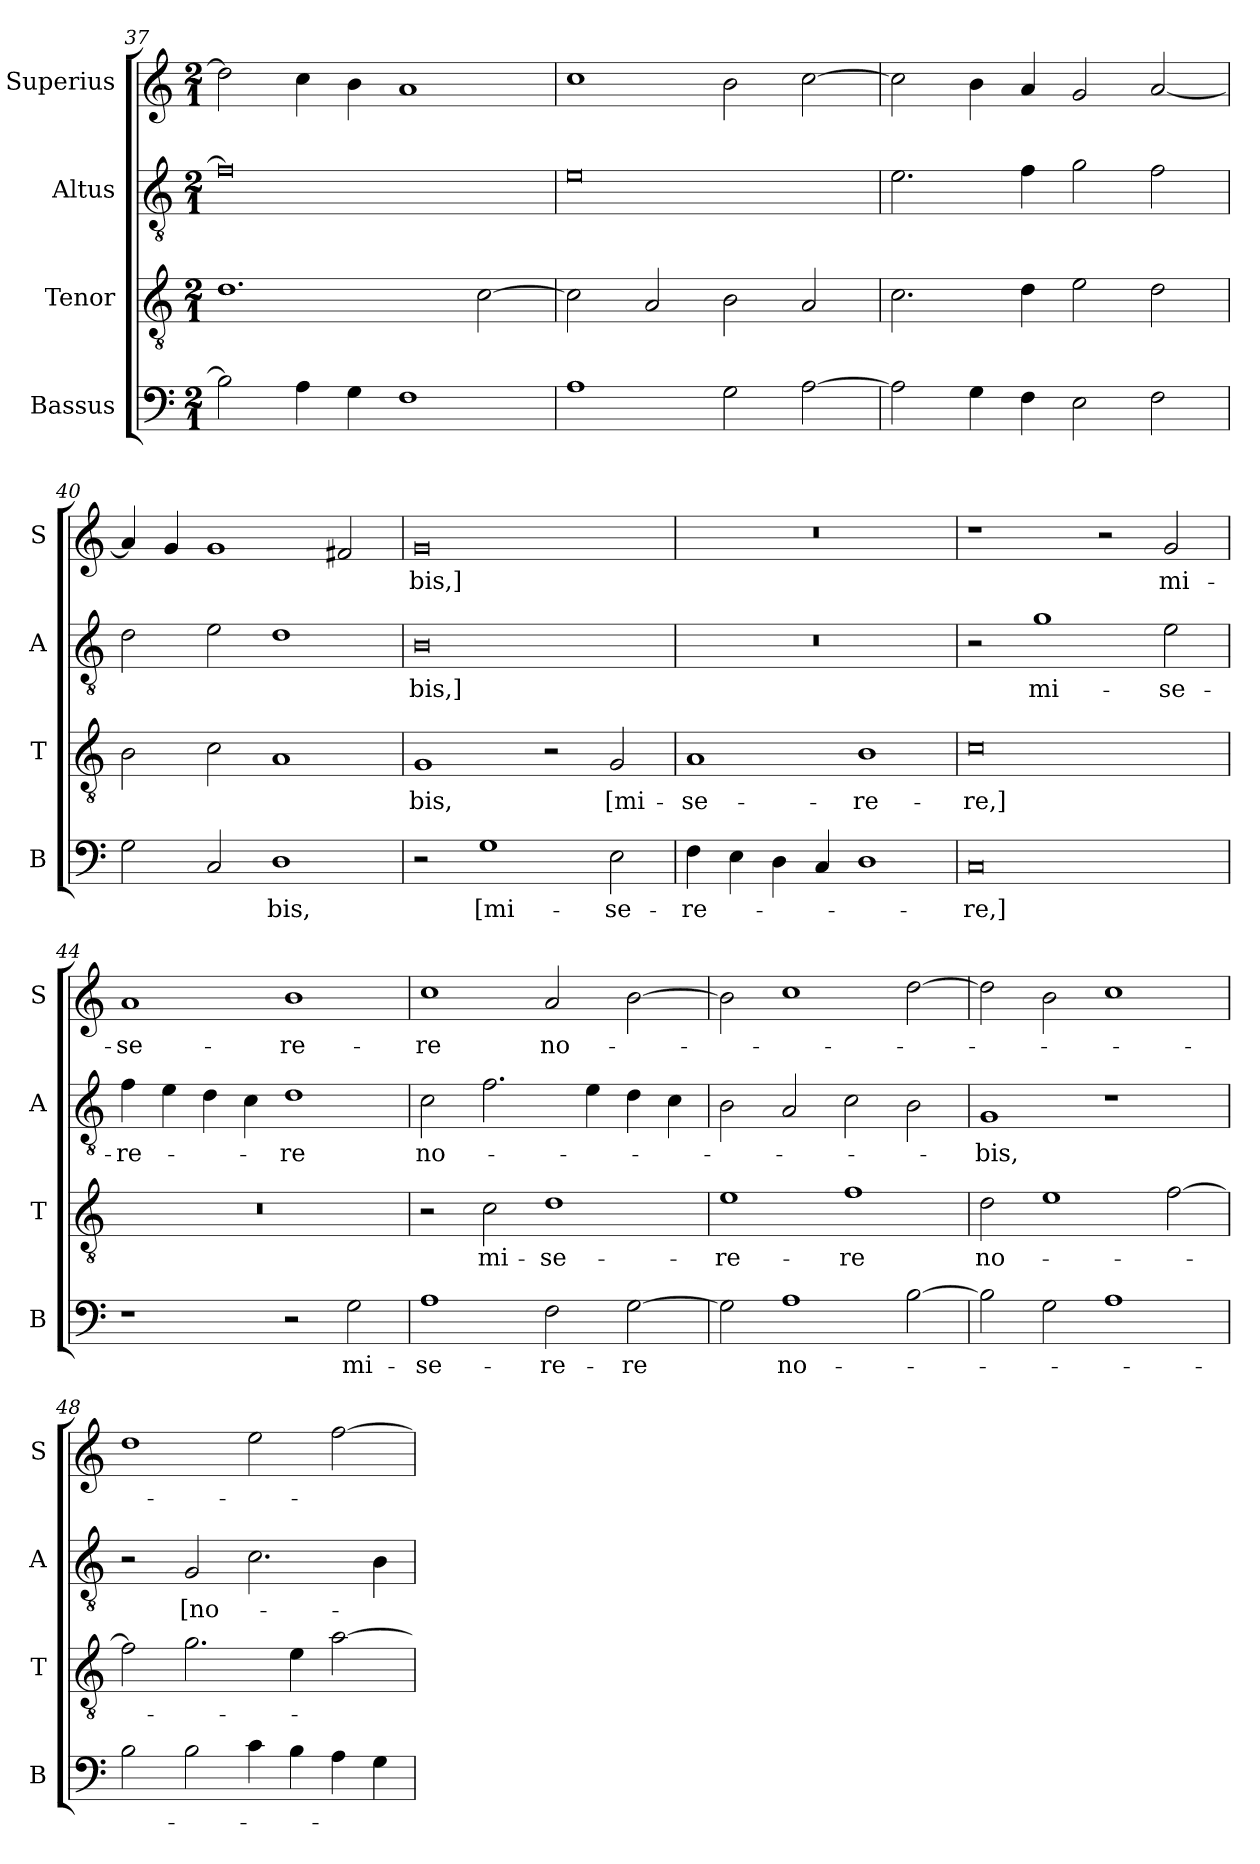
**kern	**text	**kern	**text	**kern	**text	**kern	**text
*part4	*part4	*part3	*part3	*part2	*part2	*part1	*part1
*staff4	*staff4	*staff3	*staff3	*staff2	*staff2	*staff1	*staff1
*I"Bassus	*	*I"Tenor	*	*I"Altus	*	*I"Superius	*
*I'B	*	*I'T	*	*I'A	*	*I'S	*
*clefF4	*	*clefGv2	*	*clefGv2	*	*clefG2	*
*k[]	*	*k[]	*	*k[]	*	*k[]	*
*M2/1	*	*M2/1	*	*M2/1	*	*M2/1	*
=37	=37	=37	=37	=37	=37	=37	=37
2B-\]	.	1.d	.	0f]	.	2dd\]	.
4A\	.	.	.	.	.	4cc\	.
4G\	.	.	.	.	.	4b\	.
1F	.	.	.	.	.	1a	.
.	.	[2c\	.	.	.	.	.
=38	=38	=38	=38	=38	=38	=38	=38
1A	.	2c\]	.	0e	.	1cc	.
.	.	2A/	.	.	.	.	.
2G\	.	2B\	.	.	.	2b\	.
[2A\	.	2A/	.	.	.	[2cc\	.
=39	=39	=39	=39	=39	=39	=39	=39
2A\]	.	2.c\	.	2.e\	.	2cc\]	.
4G\	.	.	.	.	.	4b\	.
4F\	.	4d\	.	4f\	.	4a/	.
2E\	.	2e\	.	2g\	.	2g/	.
2F\	.	2d\	.	2f\	.	[2a/	.
=40	=40	=40	=40	=40	=40	=40	=40
2G\	.	2B\	.	2d\	.	4a/]	.
.	.	.	.	.	.	4g/	.
2C/	.	2c\	.	2e\	.	1g	.
1D	-bis,	1A	.	1d	.	.	.
.	.	.	.	.	.	2f#X/	.
=41	=41	=41	=41	=41	=41	=41	=41
2r	.	1G	-bis,	0B	-bis,]	0g	-bis,]
1G	[mi-	.	.	.	.	.	.
.	.	2r	.	.	.	.	.
2E\	-se-	2G/	[mi-	.	.	.	.
=42	=42	=42	=42	=42	=42	=42	=42
4F\	-re-	1A	-se-	0r	.	0r	.
4E\	.	.	.	.	.	.	.
4D\	.	.	.	.	.	.	.
4C/	.	.	.	.	.	.	.
1D	.	1B	-re-	.	.	.	.
=43	=43	=43	=43	=43	=43	=43	=43
0C	-re,]	0c	-re,]	2r	.	1r	.
.	.	.	.	1g	mi-	.	.
.	.	.	.	.	.	2r	.
.	.	.	.	2e\	-se-	2g/	mi-
=44	=44	=44	=44	=44	=44	=44	=44
1r	.	0r	.	4f\	-re-	1a	-se-
.	.	.	.	4e\	.	.	.
.	.	.	.	4d\	.	.	.
.	.	.	.	4c\	.	.	.
2r	.	.	.	1d	-re	1b	-re-
2G\	mi-	.	.	.	.	.	.
=45	=45	=45	=45	=45	=45	=45	=45
1A	-se-	2r	.	2c\	no-	1cc	-re
.	.	2c\	mi-	2.f\	.	.	.
2F\	-re-	1d	-se-	.	.	2a/	no-
.	.	.	.	4e\	.	.	.
[2G\	-re	.	.	4d\	.	[2b\	.
.	.	.	.	4c\	.	.	.
=46	=46	=46	=46	=46	=46	=46	=46
2G\]	.	1e	-re-	2B\	.	2b\]	.
1A	no-	.	.	2A/	.	1cc	.
.	.	1f	-re	2c\	.	.	.
[2B\	.	.	.	2B\	.	[2dd\	.
=47	=47	=47	=47	=47	=47	=47	=47
2B\]	.	2d\	no-	1G	-bis,	2dd\]	.
2G\	.	1e	.	.	.	2b\	.
1A	.	.	.	1r	.	1cc	.
.	.	[2f\	.	.	.	.	.
=48	=48	=48	=48	=48	=48	=48	=48
2B\	.	2f\]	.	2r	.	1dd	.
2B\	.	2.g\	.	2G/	[no-	.	.
4c\	.	.	.	2.c\	.	2ee\	.
4B\	.	4e\	.	.	.	.	.
4A\	.	[2a\	.	.	.	[2ff\	.
4G\	.	.	.	4B\	.	.	.
=	=	=	=	=	=	=	=
*-	*-	*-	*-	*-	*-	*-	*-
